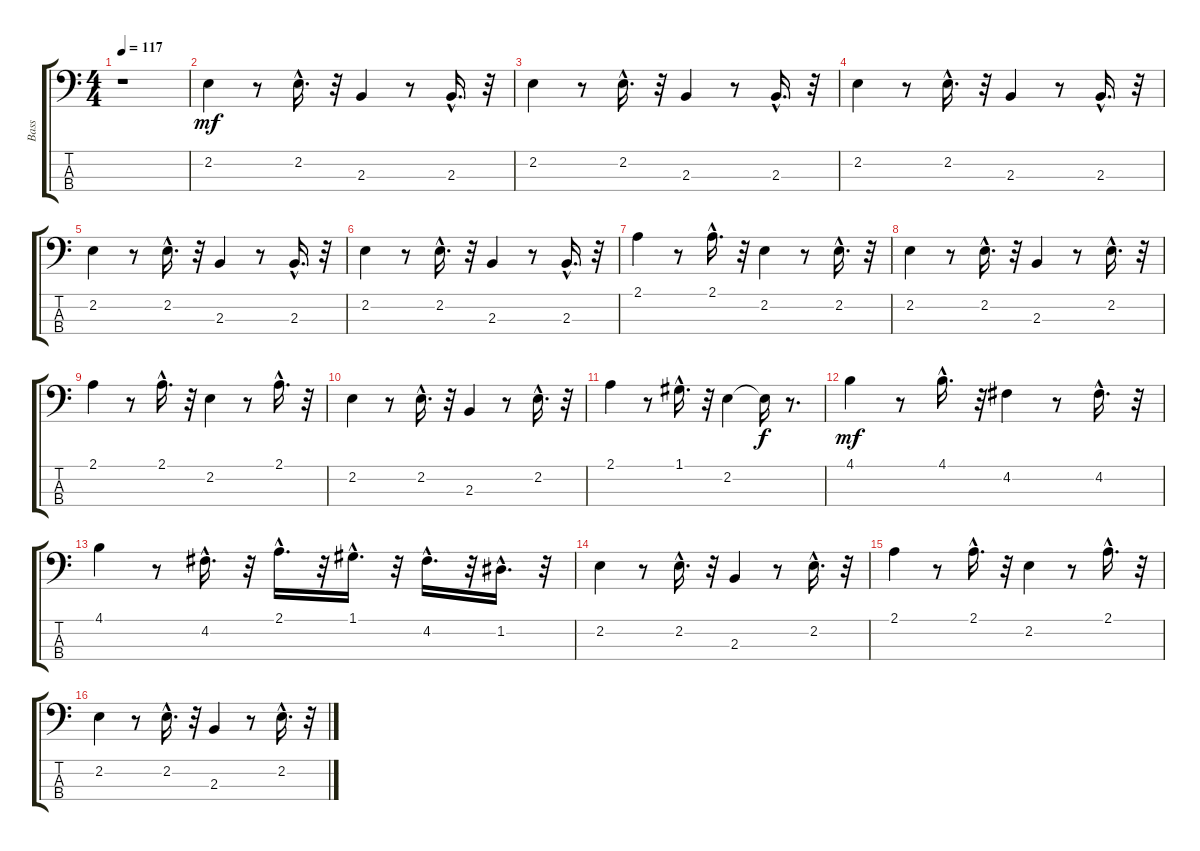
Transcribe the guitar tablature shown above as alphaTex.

\track ("Bass" "Bass") {instrument electricbasspick}
\staff {score tabs}
\tuning (G2 D2 A1 E1) {hide}
\ts (4 4)
\tempo 117
\clef f4
\ks c
r.1{dy mf instrument electricbasspick} |
2.2.4 r.8 2.2{hac}.16{d volume 9} r.32 2.3.4 r.8 2.3{hac}.16{d} r.32 |
2.2.4 r.8 2.2{hac}.16{d} r.32 2.3.4 r.8 2.3{hac}.16{d} r.32 |
2.2.4 r.8 2.2{hac}.16{d} r.32 2.3.4 r.8 2.3{hac}.16{d} r.32 |
2.2.4 r.8 2.2{hac}.16{d} r.32 2.3.4 r.8 2.3{hac}.16{d} r.32 |
2.2.4 r.8 2.2{hac}.16{d} r.32 2.3.4 r.8 2.3{hac}.16{d} r.32 |
2.1.4 r.8 2.1{hac}.16{d} r.32 2.2.4 r.8 2.2{hac}.16{d} r.32 |
2.2.4 r.8 2.2{hac}.16{d} r.32 2.3.4 r.8 2.2{hac}.16{d} r.32 |
2.1.4 r.8 2.1{hac}.16{d} r.32 2.2.4 r.8 2.1{hac}.16{d} r.32 |
2.2.4 r.8 2.2{hac}.16{d} r.32 2.3.4 r.8 2.2{hac}.16{d} r.32 |
2.1.4 r.8 1.1{hac}.16{d} r.32 2.2.4 2.2{t}.16{dy f} r.8{d} |
4.1.4{dy mf} r.8 4.1{hac}.16{d} r.32 4.2.4 r.8 4.2{hac}.16{d} r.32 |
4.1.4 r.8 4.2{hac}.16{d} r.32 2.1{hac}.16{d} r.32 1.1{hac}.16{d} r.32 4.2{hac}.16{d} r.32 1.2{hac}.16{d} r.32 |
2.2.4 r.8 2.2{hac}.16{d} r.32 2.3.4 r.8 2.2{hac}.16{d} r.32 |
2.1.4 r.8 2.1{hac}.16{d} r.32 2.2.4 r.8 2.1{hac}.16{d} r.32 |
2.2.4 r.8 2.2{hac}.16{d} r.32 2.3.4 r.8 2.2{hac}.16{d} r.32
